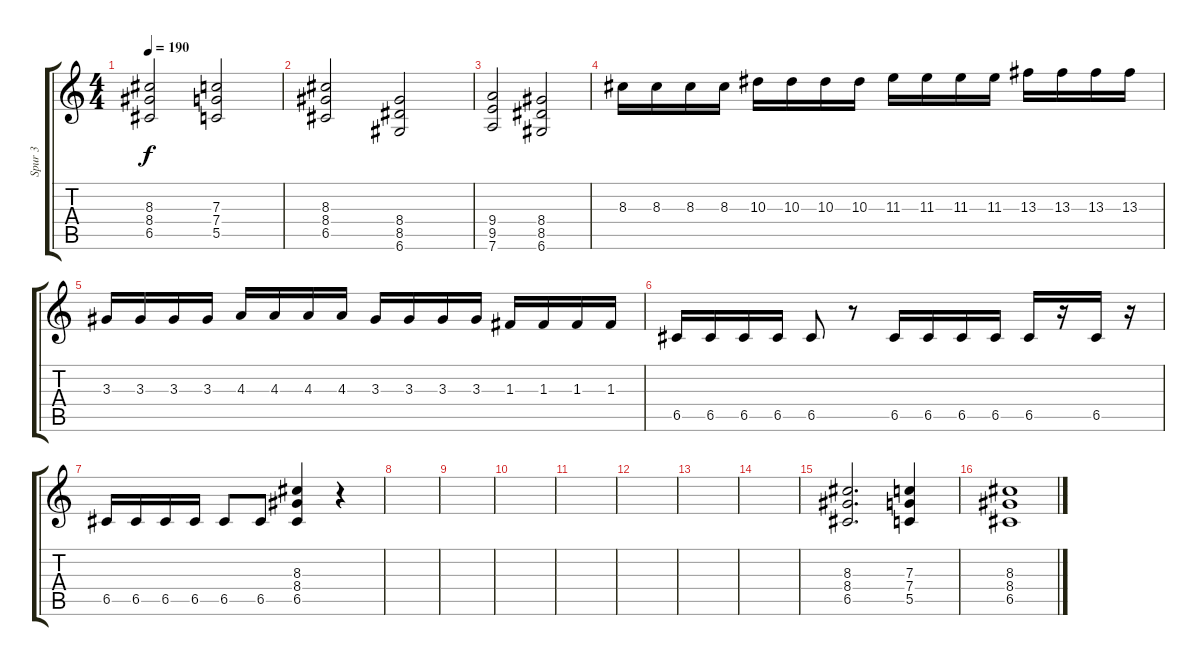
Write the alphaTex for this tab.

\track ("Spur 3" "Spur 3") {instrument distortionguitar}
\staff {score tabs}
\tuning (D4 A3 F3 C3 G2 D2) {hide}
\ts (4 4)
\tempo 190
\clef g2
\ks c
(8.3 8.4 6.5).2{dy f} (7.3 7.4 5.5).2 |
(8.3 8.4 6.5).2 (8.4 8.5 6.6).2 |
(9.4 9.5 7.6).2 (8.4 8.5 6.6).2 |
8.3.16 8.3.16 8.3.16 8.3.16 10.3.16 10.3.16 10.3.16 10.3.16 11.3.16 11.3.16 11.3.16 11.3.16 13.3.16 13.3.16 13.3.16 13.3.16 |
3.3.16 3.3.16 3.3.16 3.3.16 4.3.16 4.3.16 4.3.16 4.3.16 3.3.16 3.3.16 3.3.16 3.3.16 1.3.16 1.3.16 1.3.16 1.3.16 |
6.5.16 6.5.16 6.5.16 6.5.16 6.5.8 r.8 6.5.16 6.5.16 6.5.16 6.5.16 6.5.16 r.16 6.5.16 r.16 |
6.5.16 6.5.16 6.5.16 6.5.16 6.5.8 6.5.8 (8.3 8.4 6.5).4 r.4 |
|
|
|
|
|
|
|
(8.3 8.4 6.5).2{d} (7.3 7.4 5.5).4 |
(8.3 8.4 6.5).1
